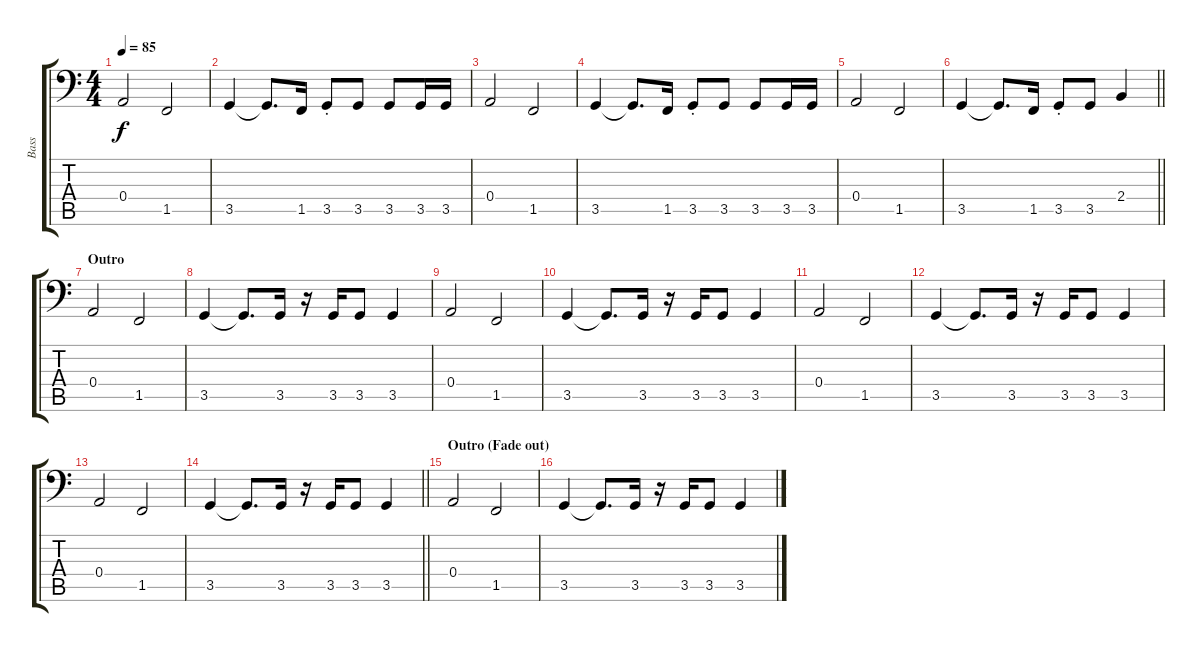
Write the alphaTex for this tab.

\track ("Bass" "Bass") {instrument electricbassfinger}
\staff {score tabs}
\tuning (C3 G2 D2 A1 E1 B0) {hide}
\ts (4 4)
\tempo 85
\clef f4
\ks c
0.4.2{dy f} 1.5.2 |
3.5.4 3.5{t}.8{d} 1.5.16 3.5{st}.8 3.5.8 3.5.8 3.5.16 3.5.16 |
0.4.2 1.5.2 |
3.5.4 3.5{t}.8{d} 1.5.16 3.5{st}.8 3.5.8 3.5.8 3.5.16 3.5.16 |
0.4.2 1.5.2 |
\barLineRight lightlight
3.5.4 3.5{t}.8{d} 1.5.16 3.5{st}.8 3.5.8 2.4.4 |
\section ("" "Outro")
0.4.2 1.5.2 |
3.5.4 3.5{t}.8{d} 3.5.16 r.16 3.5.16 3.5.8 3.5.4 |
0.4.2 1.5.2 |
3.5.4 3.5{t}.8{d} 3.5.16 r.16 3.5.16 3.5.8 3.5.4 |
0.4.2 1.5.2 |
3.5.4 3.5{t}.8{d} 3.5.16 r.16 3.5.16 3.5.8 3.5.4 |
0.4.2 1.5.2 |
\barLineRight lightlight
3.5.4 3.5{t}.8{d} 3.5.16 r.16 3.5.16 3.5.8 3.5.4 |
\section ("" "Outro (Fade out)")
0.4.2 1.5.2 |
3.5.4 3.5{t}.8{d} 3.5.16 r.16 3.5.16 3.5.8 3.5.4
